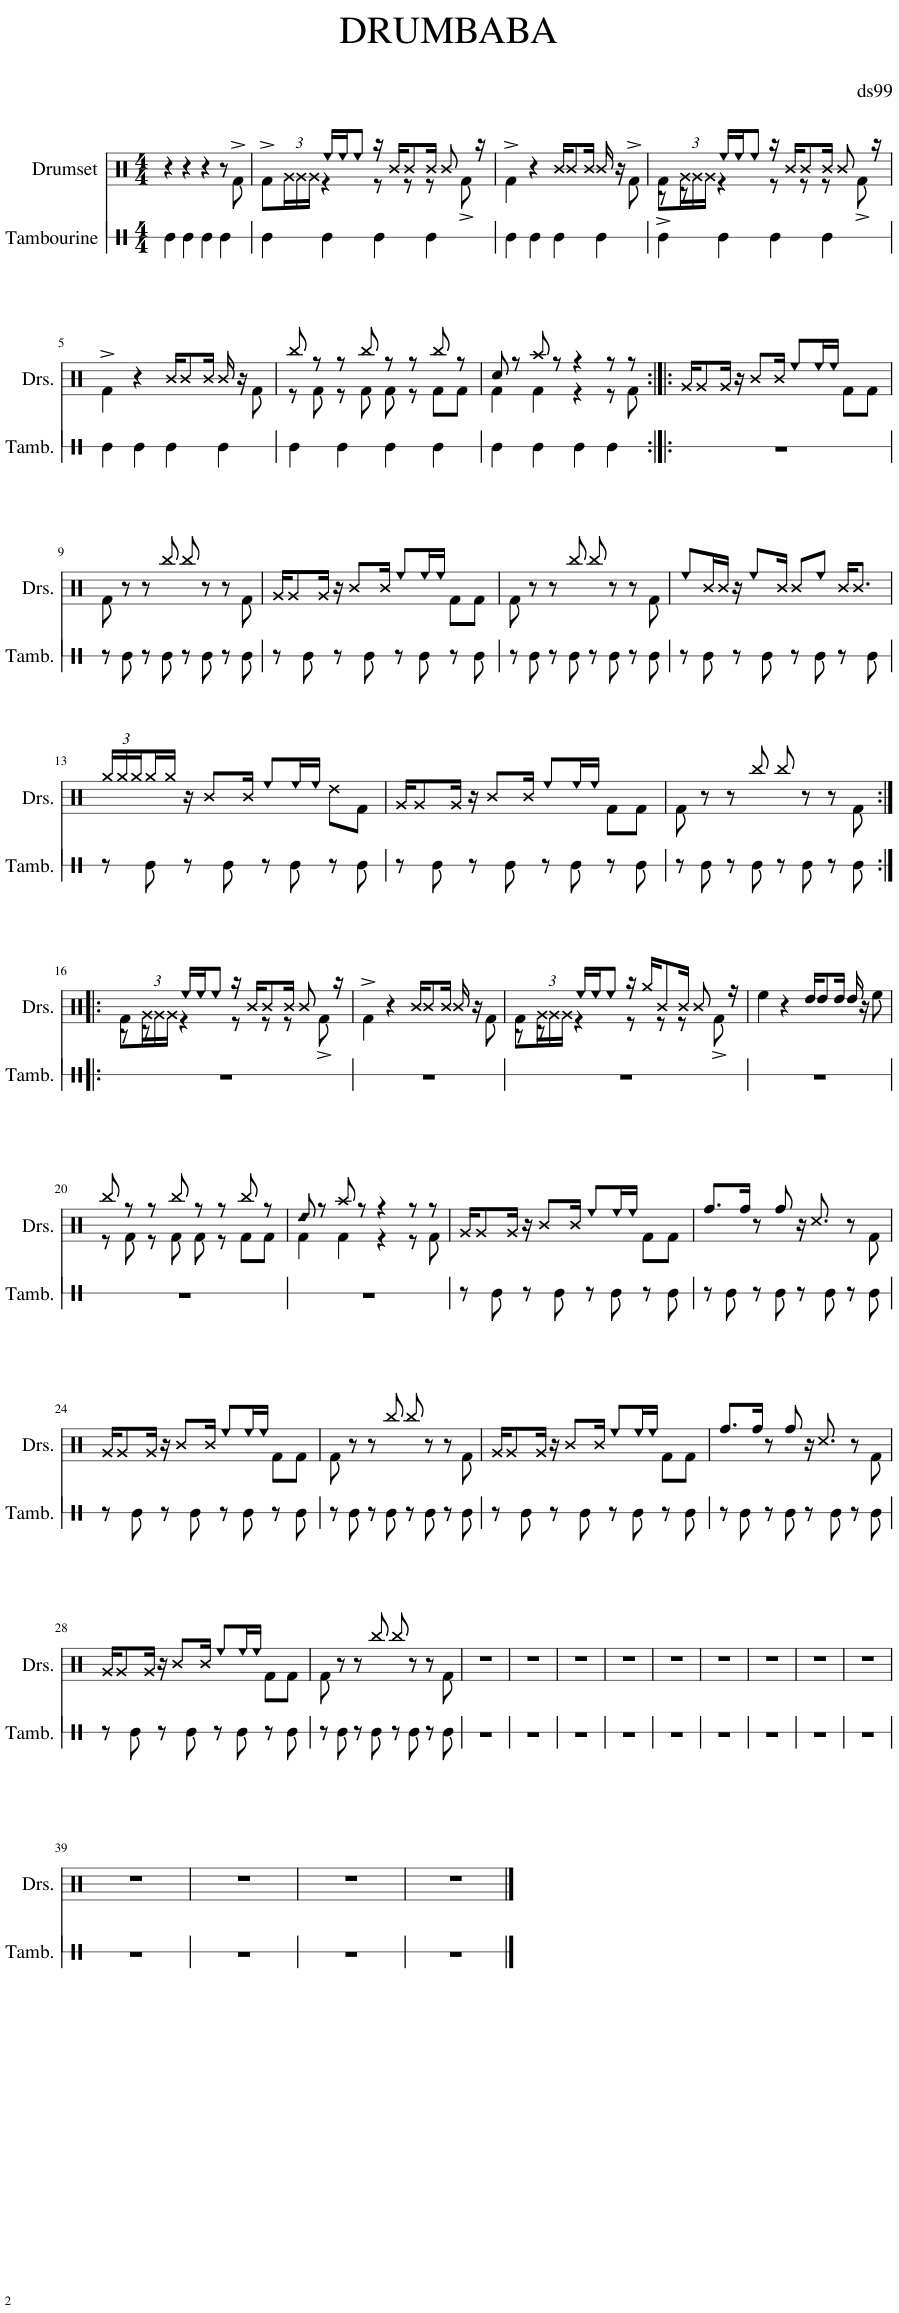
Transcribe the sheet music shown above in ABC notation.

X:1
%%score ( 1 2 ) 3
L:1/8
M:4/4
I:linebreak $
K:C
V:1 perc
K:none
V:2 perc
K:none
V:3 perc stafflines=1
K:none
V:1
 z2 z2 z2 z !>!F | !>!F(3^G/^G/^G/ e/e/e z/ ^B/^B^B/ ^B z/ | !>!F2 z2 ^B/^B^B/ ^B/ z/ !>!F | !>!F(3^G/^G/^G/ e/e/e z/ ^B/^B^B/ ^B z/ |$ !>!F2 z2 ^B/^B^B/ ^B/ z/ F | %5
 ^b z z ^b z z ^b z | c z ^a z z2 z z :: ^G/^G^G/ z/ ^B^B/ ee/e/ FF |$ F z z ^b ^b z z F | ^G/^G^G/ z/ ^B^B/ ee/e/ FF | %10
 F z z ^b ^b z z F | e^B/^B/ z/ e^B/ ^Be ^B<^B |$ (3^g/^g/^g/^g/^g/ z/ ^B^B/ ee/e/ ^dF | ^G/^G^G/ z/ ^B^B/ ee/e/ FF | F z z ^b ^b z z F ::$ %15
 F(3^G/^G/^G/ e/e/e z/ ^B/^B^B/ ^B z/ | !>!F2 z2 ^B/^B^B/ ^B/ z/ F | F(3^G/^G/^G/ e/e/e z/ ^g/^B^B/ ^B z/ | e2 z2 d/dd/ d/ z/ e |$ ^b z z ^b z z ^b z | %20
 _d z ^a z z2 z z | ^G/^G^G/ z/ ^B^B/ ee/e/ FF | f>f z f z/ ^c3/2 z F |$ ^G/^G^G/ z/ ^B^B/ ee/e/ FF | F z z ^b ^b z z F | %25
 ^G/^G^G/ z/ ^B^B/ ee/e/ FF | f>f z f z/ ^c3/2 z F |$ ^G/^G^G/ z/ ^B^B/ ee/e/ FF | F z z ^b ^b z z F | z8 | %30
 z8 | z8 | z8 | z8 | z8 | %35
 z8 | z8 | z8 |$ z8 | z8 | %40
 z8 | z8 |] %42
V:2
 x8 | x2 z2 z z z !>!F | x8 | z z z2 z z z !>!F |$ x8 | %5
 z F z F F z FF | F2 F2 z2 z F :: x8 |$ x8 | x8 | %10
 x8 | x8 |$ x8 | x8 | x8 ::$ %15
 z z z2 z z z !>!F | x8 | z z z2 z z z !>!F | x8 |$ z F z F F z FF | %20
 F2 F2 z2 z F | x8 | x8 |$ x8 | x8 | %25
 x8 | x8 |$ x8 | x8 | x8 | %30
 x8 | x8 | x8 | x8 | x8 | %35
 x8 | x8 | x8 |$ x8 | x8 | %40
 x8 | x8 |] %42
V:3
 E2 E2 E2 E2 | E2 E2 E2 E2 | E2 E2 E2 E2 | E2 E2 E2 E2 |$ E2 E2 E2 E2 | %5
 E2 E2 E2 E2 | E2 E2 E2 E2 :: z8 |$ z E z E z E z E | z E z E z E z E | %10
 z E z E z E z E | z E z E z E z E |$ z E z E z E z E | z E z E z E z E | z E z E z E z E ::$ %15
 z8 | z8 | z8 | z8 |$ z8 | %20
 z8 | z E z E z E z E | z E z E z E z E |$ z E z E z E z E | z E z E z E z E | %25
 z E z E z E z E | z E z E z E z E |$ z E z E z E z E | z E z E z E z E | z8 | %30
 z8 | z8 | z8 | z8 | z8 | %35
 z8 | z8 | z8 |$ z8 | z8 | %40
 z8 | z8 |] %42
